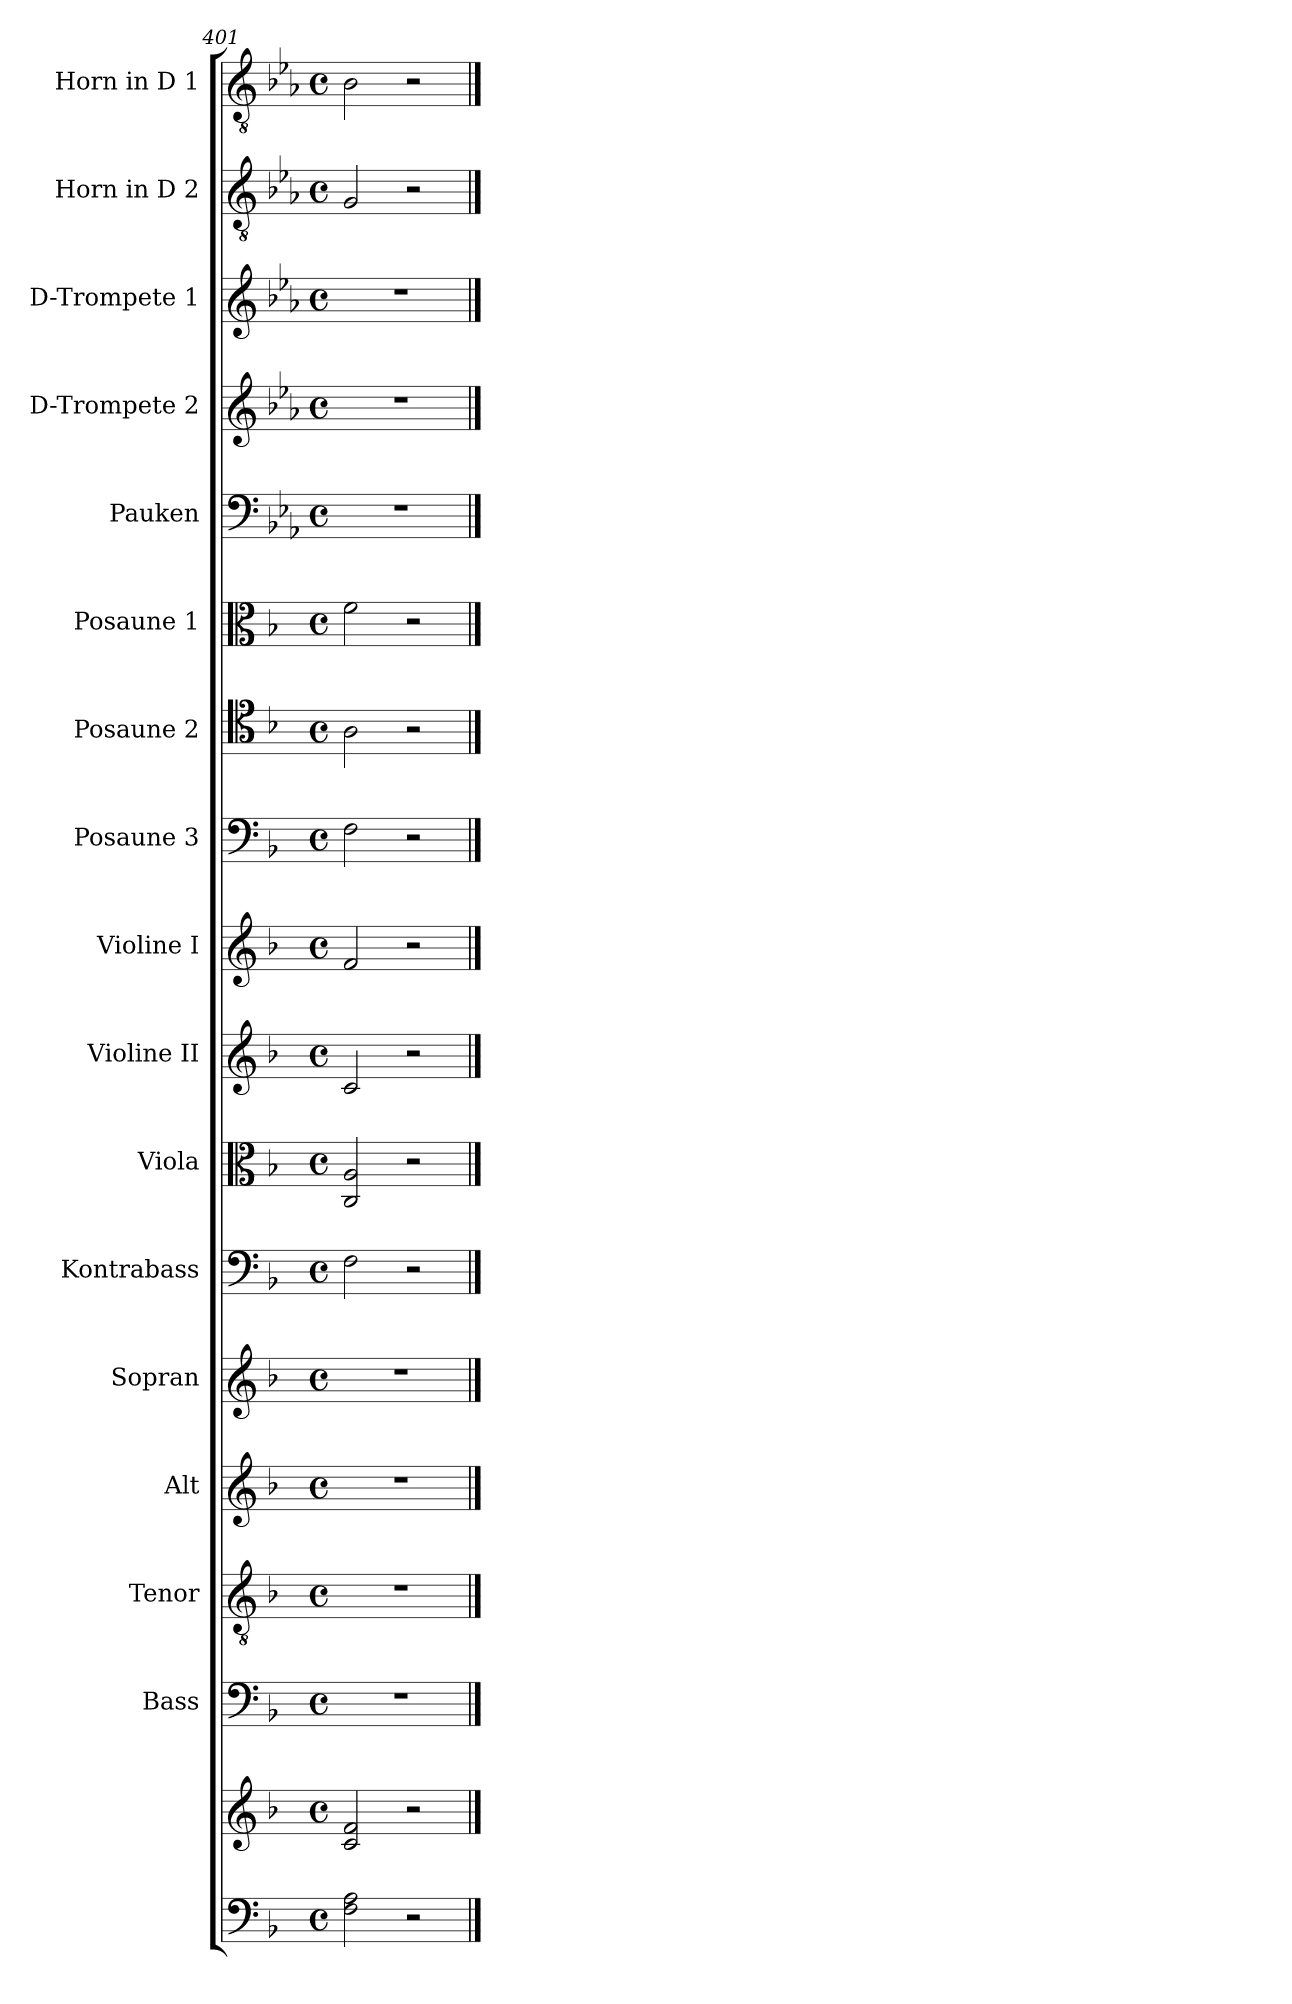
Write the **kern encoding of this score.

**kern	**kern	**kern	**kern	**kern	**kern	**kern	**kern	**kern	**kern	**kern	**kern	**kern	**kern	**kern	**kern	**kern	**kern
*part17	*part17	*part16	*part15	*part14	*part13	*part12	*part11	*part10	*part9	*part8	*part7	*part6	*part5	*part4	*part3	*part2	*part1
*staff18	*staff17	*staff16	*staff15	*staff14	*staff13	*staff12	*staff11	*staff10	*staff9	*staff8	*staff7	*staff6	*staff5	*staff4	*staff3	*staff2	*staff1
*	*	*I"Bass	*I"Tenor	*I"Alt	*I"Sopran	*I"Kontrabass	*I"Viola	*I"Violine II	*I"Violine I	*I"Posaune 3	*I"Posaune 2	*I"Posaune 1	*I"Pauken	*I"D-Trompete 2	*I"D-Trompete 1	*I"Horn in D 2	*I"Horn in D 1
*	*	*I'B.	*I'T.	*I'A.	*I'S.	*I'Kb.	*I'Vla.	*I'Vl. II	*I'Vl. I	*I'Pos. 3	*I'Pos. 2	*I'Pos. 1	*I'Pk.	*I'D Trp. 2	*I'D Trp. 1	*I'Hrn. 2	*I'Hrn. 1
*clefF4	*clefG2	*clefF4	*clefGv2	*clefG2	*clefG2	*clefF4	*clefC3	*clefG2	*clefG2	*clefF4	*clefC4	*clefC3	*clefF4	*clefG2	*clefG2	*clefGv2	*clefGv2
*	*	*	*	*	*	*ITrd7c12	*	*	*	*	*	*	*ITrd-1c-2	*ITrd-1c-2	*ITrd-1c-2	*ITrd-1c-2	*ITrd-1c-2
*k[b-]	*k[b-]	*k[b-]	*k[b-]	*k[b-]	*k[b-]	*k[b-]	*k[b-]	*k[b-]	*k[b-]	*k[b-]	*k[b-]	*k[b-]	*k[b-]	*k[b-]	*k[b-]	*k[b-]	*k[b-]
*F:	*F:	*F:	*F:	*F:	*F:	*F:	*F:	*F:	*F:	*F:	*F:	*F:	*F:	*F:	*F:	*F:	*F:
*M4/4	*M4/4	*M4/4	*M4/4	*M4/4	*M4/4	*M4/4	*M4/4	*M4/4	*M4/4	*M4/4	*M4/4	*M4/4	*M4/4	*M4/4	*M4/4	*M4/4	*M4/4
*met(c)	*met(c)	*met(c)	*met(c)	*met(c)	*met(c)	*met(c)	*met(c)	*met(c)	*met(c)	*met(c)	*met(c)	*met(c)	*met(c)	*met(c)	*met(c)	*met(c)	*met(c)
=401	=401	=401	=401	=401	=401	=401	=401	=401	=401	=401	=401	=401	=401	=401	=401	=401	=401
2F\ 2A\	2c/ 2f/	1r	1r	1r	1r	2FF\	2C/ 2A/	2c/	2f/	2F\	2A\	2f\	1r	1r	1r	2A/	2c\
2r	2r	.	.	.	.	2r	2r	2r	2r	2r	2r	2r	.	.	.	2r	2r
==	==	==	==	==	==	==	==	==	==	==	==	==	==	==	==	==	==
*-	*-	*-	*-	*-	*-	*-	*-	*-	*-	*-	*-	*-	*-	*-	*-	*-	*-
